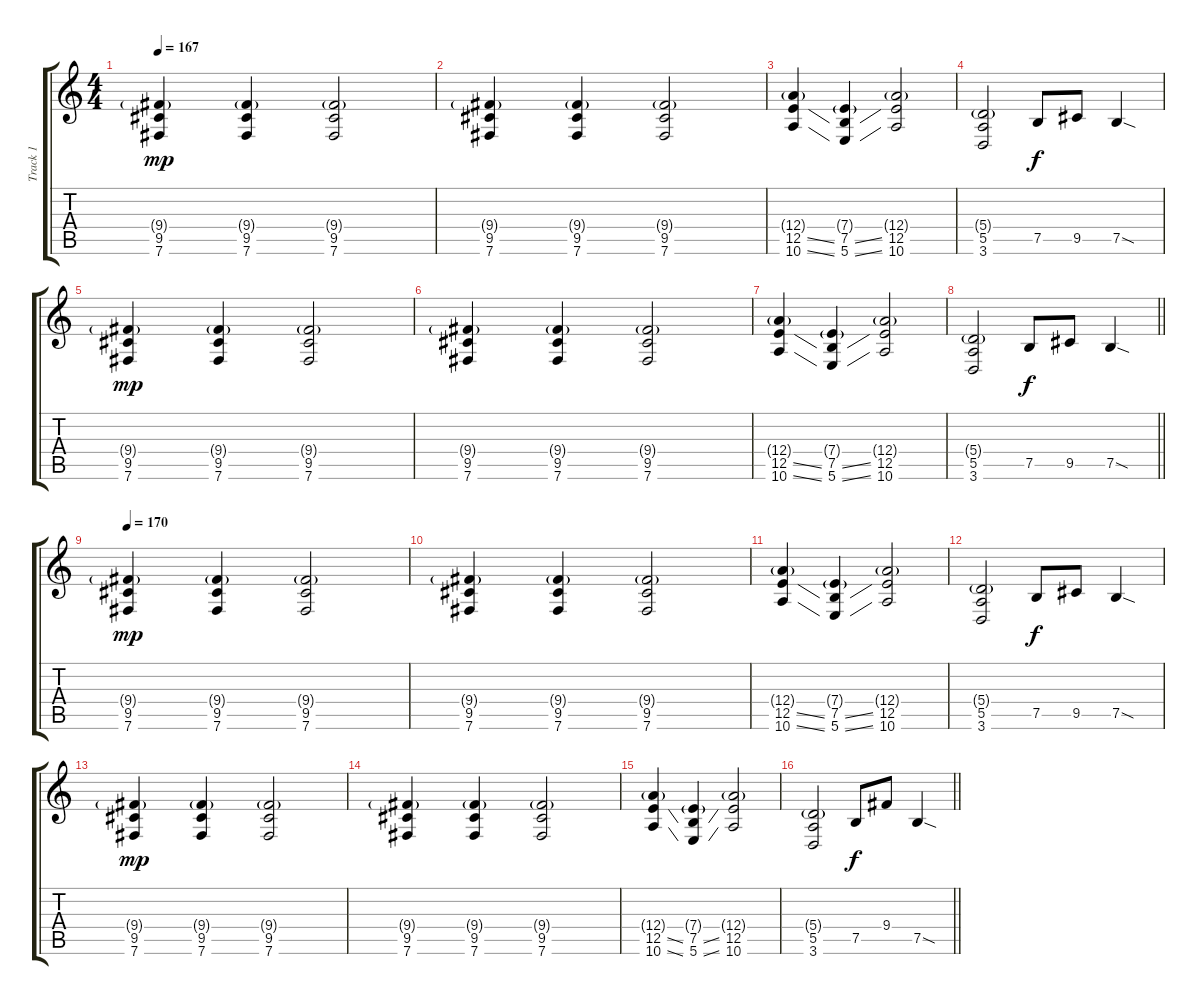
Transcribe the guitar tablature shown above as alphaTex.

\track ("Track 1" "Track 1") {instrument distortionguitar}
\staff {score tabs}
\tuning (B3 Gb3 D3 A2 E2 B1) {hide}
\ts (4 4)
\section ("" "")
\tempo 167
\clef g2
\ks c
(9.4{g} 9.5 7.6).4{dy mp} (9.4{g} 9.5 7.6).4 (9.4{g} 9.5 7.6).2 |
(9.4{g} 9.5 7.6).4 (9.4{g} 9.5 7.6).4 (9.4{g} 9.5 7.6).2 |
(12.4{g} 12.5{ss} 10.6{ss}).4 (7.4{g} 7.5{ss} 5.6{ss}).4 (12.4{g} 12.5 10.6).2 |
(5.4{g} 5.5 3.6).2 7.5.8{dy f} 9.5.8 7.5{sod}.4 |
(9.4{g} 9.5 7.6).4{dy mp} (9.4{g} 9.5 7.6).4 (9.4{g} 9.5 7.6).2 |
(9.4{g} 9.5 7.6).4 (9.4{g} 9.5 7.6).4 (9.4{g} 9.5 7.6).2 |
(12.4{g} 12.5{ss} 10.6{ss}).4 (7.4{g} 7.5{ss} 5.6{ss}).4 (12.4{g} 12.5 10.6).2 |
\barLineRight lightlight
(5.4{g} 5.5 3.6).2 7.5.8{dy f} 9.5.8 7.5{sod}.4 |
\section ("" "")
\tempo 170
(9.4{g} 9.5 7.6).4{dy mp} (9.4{g} 9.5 7.6).4 (9.4{g} 9.5 7.6).2 |
(9.4{g} 9.5 7.6).4 (9.4{g} 9.5 7.6).4 (9.4{g} 9.5 7.6).2 |
(12.4{g} 12.5{ss} 10.6{ss}).4 (7.4{g} 7.5{ss} 5.6{ss}).4 (12.4{g} 12.5 10.6).2 |
(5.4{g} 5.5 3.6).2 7.5.8{dy f} 9.5.8 7.5{sod}.4 |
(9.4{g} 9.5 7.6).4{dy mp} (9.4{g} 9.5 7.6).4 (9.4{g} 9.5 7.6).2 |
(9.4{g} 9.5 7.6).4 (9.4{g} 9.5 7.6).4 (9.4{g} 9.5 7.6).2 |
(12.4{g} 12.5{ss} 10.6{ss}).4 (7.4{g} 7.5{ss} 5.6{ss}).4 (12.4{g} 12.5 10.6).2 |
\barLineRight lightlight
(5.4{g} 5.5 3.6).2 7.5.8{dy f} 9.4.8 7.5{sod}.4
